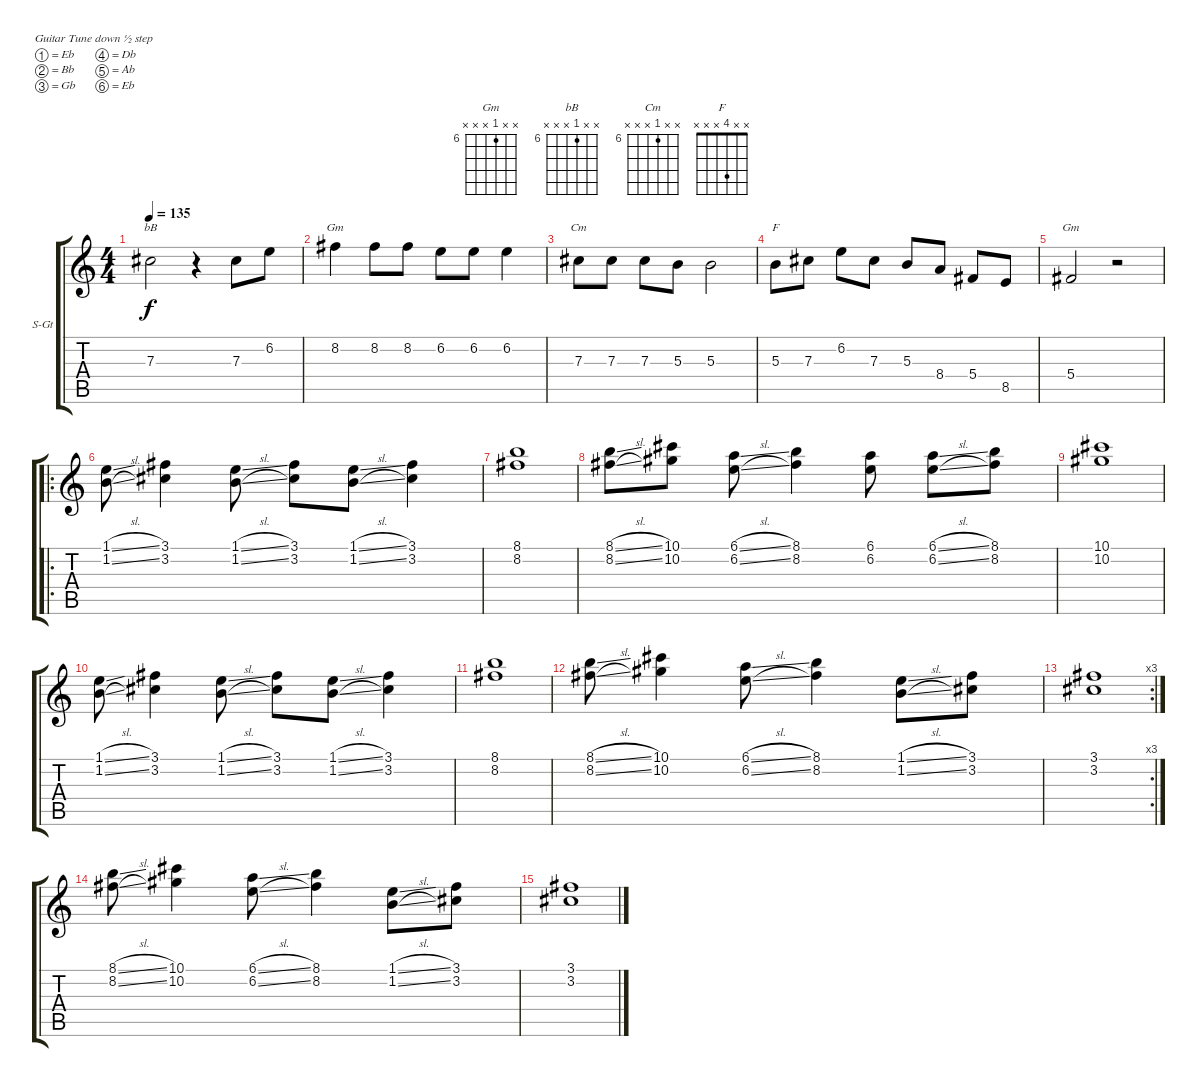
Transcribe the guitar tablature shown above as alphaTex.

\bracketExtendMode groupsimilarinstruments
\firstSystemTrackNameOrientation horizontal
\otherSystemsTrackNameOrientation horizontal
\track ("Ö÷Òô¼ªËû" "S-Gt") {instrument acousticguitarsteel}
\staff {score tabs}
\tuning (Eb4 Bb3 Gb3 Db3 Ab2 Eb2)
\chord ("Gm" x x x 4 x x)
\chord ("bB" x x 6 x x x) {firstfret 6}
\chord ("Gm" x x 6 x x x) {firstfret 6}
\chord ("Cm" x x 6 x x x) {firstfret 6}
\chord ("F" x x 4 x x x)
\ts (4 4)
\tempo 135
\clef g2
\ks c
7.3.2{ch "bB" dy f} r.4 7.3.8 6.2.8 |
8.2.4{ch "Gm"} 8.2.8 8.2.8 6.2.8 6.2.8 6.2.4 |
7.3.8{ch "Cm"} 7.3.8 7.3.8 5.3.8 5.3.2 |
5.3.8{ch "F"} 7.3.8 6.2.8 7.3.8 5.3.8 8.4.8 5.4.8 8.5.8 |
5.4.2{ch "Gm"} r.2 |
\ro
(1.1{sl} 1.2{sl}).8 (3.1 3.2).4 (1.1{sl} 1.2{sl}).8 (3.1 3.2).8 (1.1{sl} 1.2{sl}).8 (3.1 3.2).4 |
(8.1 8.2).1 |
(8.1{sl} 8.2{sl}).8 (10.1 10.2).8 (6.1{sl} 6.2{sl}).8 (8.1 8.2).4 (6.1 6.2).8 (6.1{sl} 6.2{sl}).8 (8.1 8.2).8 |
(10.1 10.2).1 |
(1.1{sl} 1.2{sl}).8 (3.1 3.2).4 (1.1{sl} 1.2{sl}).8 (3.1 3.2).8 (1.1{sl} 1.2{sl}).8 (3.1 3.2).4 |
(8.1 8.2).1 |
(8.1{sl} 8.2{sl}).8 (10.1 10.2).4 (6.1{sl} 6.2{sl}).8 (8.1 8.2).4 (1.1{sl} 1.2{sl}).8 (3.1 3.2).8 |
\rc 3
(3.1 3.2).1 |
(8.1{sl} 8.2{sl}).8 (10.1 10.2).4 (6.1{sl} 6.2{sl}).8 (8.1 8.2).4 (1.1{sl} 1.2{sl}).8 (3.1 3.2).8 |
(3.1 3.2).1
